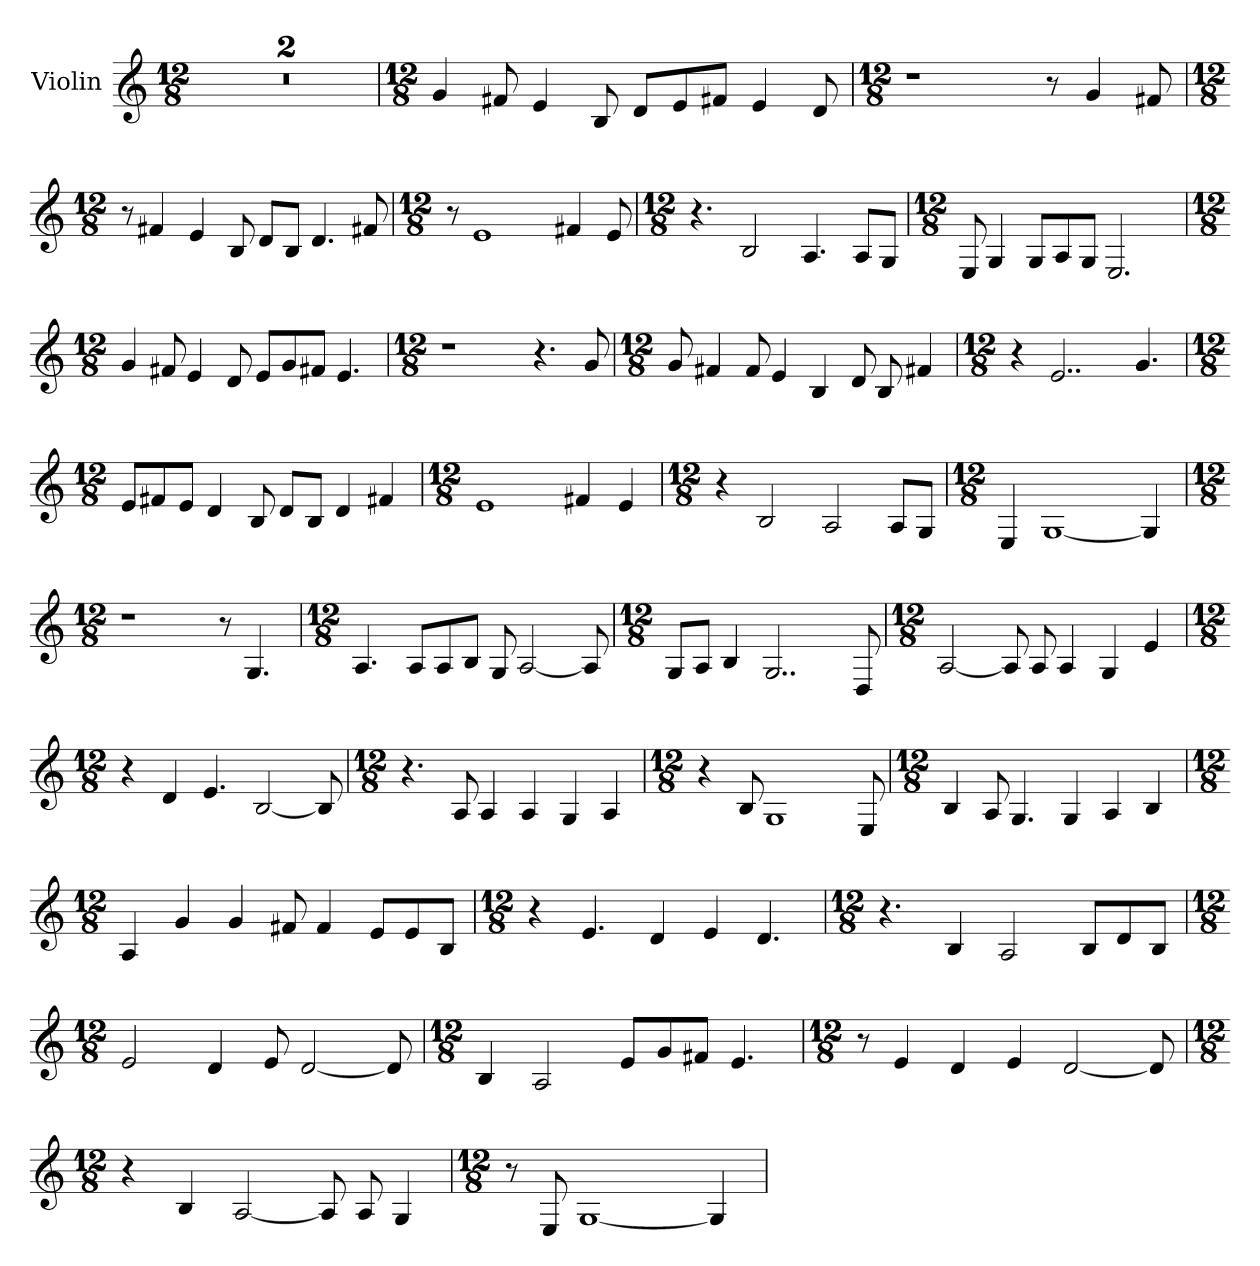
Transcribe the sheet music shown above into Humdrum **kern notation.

**kern
*part1
*staff1
*I"Violin
*I'Vln
*M12/8
=
1.r
=
*M12/8
1.r
=
*M12/8
4g
8f#X
4e
8B
8dL
8e
8f#XJ
4e
8d
=
*M12/8
1r
8r
4g
8f#X
=
*M12/8
8r
4f#X
4e
8B
8dL
8BJ
4.d
8f#X
=
*M12/8
8r
1e
4f#X
8e
=
*M12/8
4.r
2B
4.A
8AL
8GJ
=
*M12/8
8E
4G
8GL
8A
8GJ
2.E
=
*M12/8
4g
8f#X
4e
8d
8eL
8g
8f#XJ
4.e
=
*M12/8
1r
4.r
8g
=
*M12/8
8g
4f#X
8f#
4e
4B
8d
8B
4f#X
=
*M12/8
4r
2..e
4.g
=
*M12/8
8eL
8f#X
8eJ
4d
8B
8dL
8BJ
4d
4f#X
=
*M12/8
1e
4f#X
4e
=
*M12/8
4r
2B
2A
8AL
8GJ
=
*M12/8
4E
[1G
4G]
=
*M12/8
1r
8r
4.G
=
*M12/8
4.A
8AL
8A
8BJ
8G
[2A
8A]
=
*M12/8
8GL
8AJ
4B
2..G
8D
=
*M12/8
[2A
8A]
8A
4A
4G
4e
=
*M12/8
4r
4d
4.e
[2B
8B]
=
*M12/8
4.r
8A
4A
4A
4G
4A
=
*M12/8
4r
8B
1G
8E
=
*M12/8
4B
8A
4.G
4G
4A
4B
=
*M12/8
4A
4g
4g
8f#X
4f#
8eL
8e
8BJ
=
*M12/8
4r
4.e
4d
4e
4.d
=
*M12/8
4.r
4B
2A
8BL
8d
8BJ
=
*M12/8
2e
4d
8e
[2d
8d]
=
*M12/8
4B
2A
8eL
8g
8f#XJ
4.e
=
*M12/8
8r
4e
4d
4e
[2d
8d]
=
*M12/8
4r
4B
[2A
8A]
8A
4G
=
*M12/8
8r
8E
[1G
4G]
=
*-
